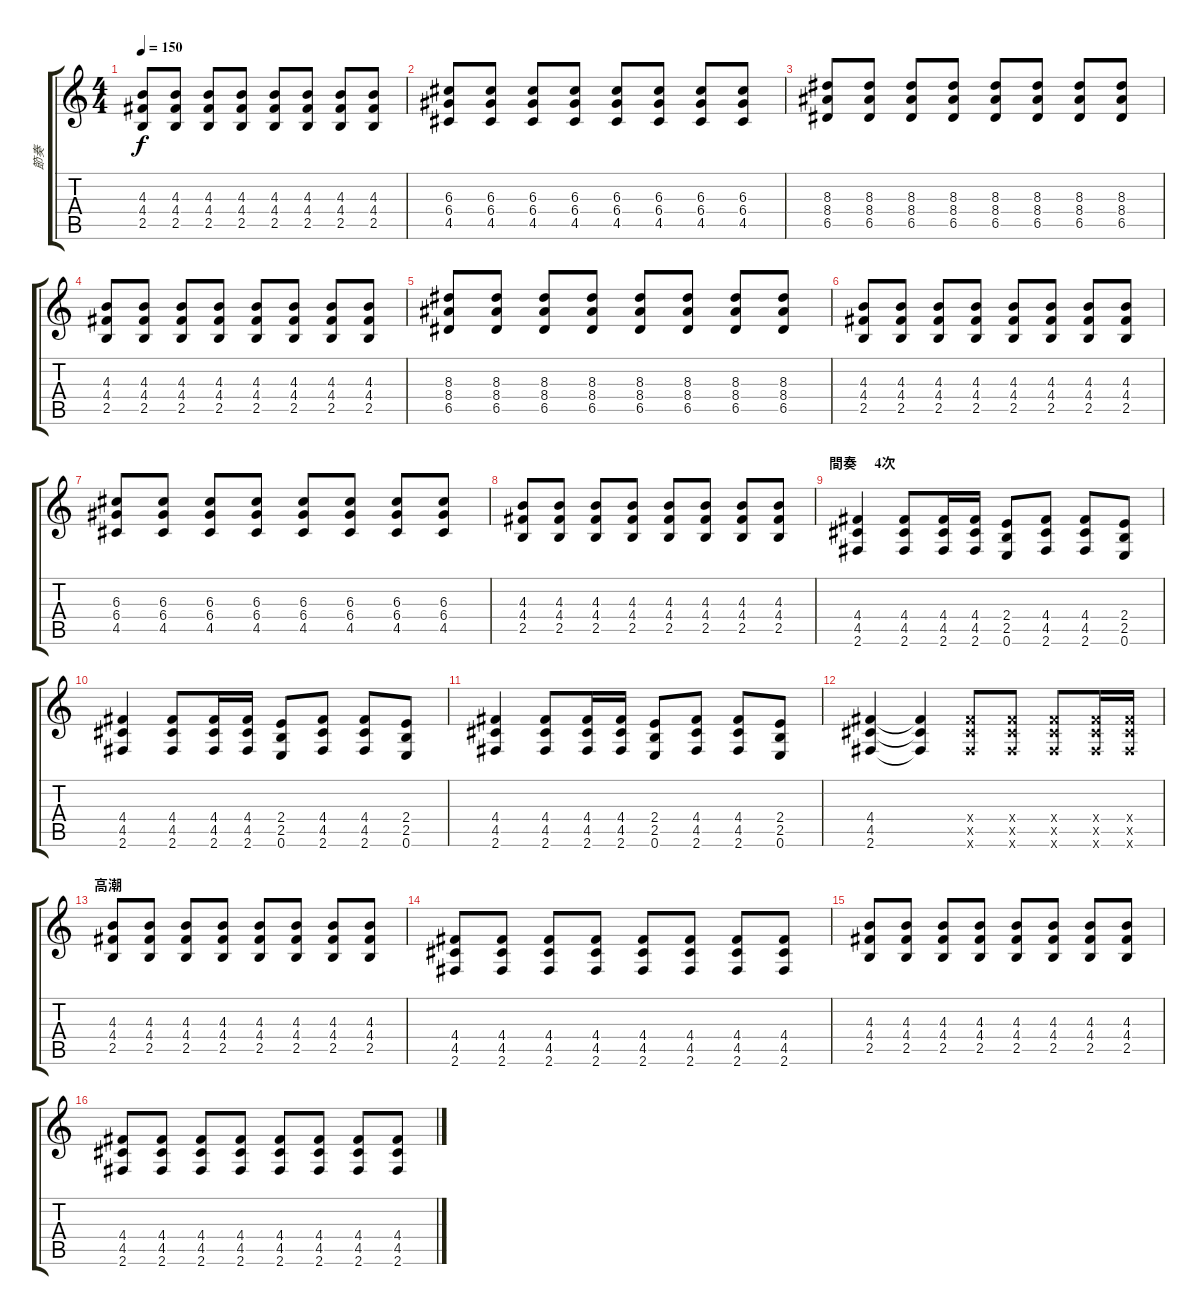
\track ("節奏" "節奏") {instrument overdrivenguitar}
\staff {score tabs}
\tuning (E4 B3 G3 D3 A2 E2) {hide}
\ts (4 4)
\tempo 150
\clef g2
\ks c
(4.3 4.4 2.5).8{dy f} (4.3 4.4 2.5).8 (4.3 4.4 2.5).8 (4.3 4.4 2.5).8 (4.3 4.4 2.5).8 (4.3 4.4 2.5).8 (4.3 4.4 2.5).8 (4.3 4.4 2.5).8 |
(6.3 6.4 4.5).8 (6.3 6.4 4.5).8 (6.3 6.4 4.5).8 (6.3 6.4 4.5).8 (6.3 6.4 4.5).8 (6.3 6.4 4.5).8 (6.3 6.4 4.5).8 (6.3 6.4 4.5).8 |
(8.3 8.4 6.5).8 (8.3 8.4 6.5).8 (8.3 8.4 6.5).8 (8.3 8.4 6.5).8 (8.3 8.4 6.5).8 (8.3 8.4 6.5).8 (8.3 8.4 6.5).8 (8.3 8.4 6.5).8 |
(4.3 4.4 2.5).8 (4.3 4.4 2.5).8 (4.3 4.4 2.5).8 (4.3 4.4 2.5).8 (4.3 4.4 2.5).8 (4.3 4.4 2.5).8 (4.3 4.4 2.5).8 (4.3 4.4 2.5).8 |
(8.3 8.4 6.5).8 (8.3 8.4 6.5).8 (8.3 8.4 6.5).8 (8.3 8.4 6.5).8 (8.3 8.4 6.5).8 (8.3 8.4 6.5).8 (8.3 8.4 6.5).8 (8.3 8.4 6.5).8 |
(4.3 4.4 2.5).8 (4.3 4.4 2.5).8 (4.3 4.4 2.5).8 (4.3 4.4 2.5).8 (4.3 4.4 2.5).8 (4.3 4.4 2.5).8 (4.3 4.4 2.5).8 (4.3 4.4 2.5).8 |
(6.3 6.4 4.5).8 (6.3 6.4 4.5).8 (6.3 6.4 4.5).8 (6.3 6.4 4.5).8 (6.3 6.4 4.5).8 (6.3 6.4 4.5).8 (6.3 6.4 4.5).8 (6.3 6.4 4.5).8 |
(4.3 4.4 2.5).8 (4.3 4.4 2.5).8 (4.3 4.4 2.5).8 (4.3 4.4 2.5).8 (4.3 4.4 2.5).8 (4.3 4.4 2.5).8 (4.3 4.4 2.5).8 (4.3 4.4 2.5).8 |
\section ("" "間奏     4次")
(4.4 4.5 2.6).4 (4.4 4.5 2.6).8 (4.4 4.5 2.6).16 (4.4 4.5 2.6).16 (2.4 2.5 0.6).8 (4.4 4.5 2.6).8 (4.4 4.5 2.6).8 (2.4 2.5 0.6).8 |
(4.4 4.5 2.6).4 (4.4 4.5 2.6).8 (4.4 4.5 2.6).16 (4.4 4.5 2.6).16 (2.4 2.5 0.6).8 (4.4 4.5 2.6).8 (4.4 4.5 2.6).8 (2.4 2.5 0.6).8 |
(4.4 4.5 2.6).4 (4.4 4.5 2.6).8 (4.4 4.5 2.6).16 (4.4 4.5 2.6).16 (2.4 2.5 0.6).8 (4.4 4.5 2.6).8 (4.4 4.5 2.6).8 (2.4 2.5 0.6).8 |
(4.4 4.5 2.6).4 (4.4{t} 4.5{t} 2.6{t}).4 (4.4{x} 4.5{x} 2.6{x}).8 (4.4{x} 4.5{x} 2.6{x}).8 (4.4{x} 4.5{x} 2.6{x}).8 (4.4{x} 4.5{x} 2.6{x}).16 (4.4{x} 4.5{x} 2.6{x}).16 |
\section ("" "高潮")
(4.3 4.4 2.5).8 (4.3 4.4 2.5).8 (4.3 4.4 2.5).8 (4.3 4.4 2.5).8 (4.3 4.4 2.5).8 (4.3 4.4 2.5).8 (4.3 4.4 2.5).8 (4.3 4.4 2.5).8 |
(4.4 4.5 2.6).8 (4.4 4.5 2.6).8 (4.4 4.5 2.6).8 (4.4 4.5 2.6).8 (4.4 4.5 2.6).8 (4.4 4.5 2.6).8 (4.4 4.5 2.6).8 (4.4 4.5 2.6).8 |
(4.3 4.4 2.5).8 (4.3 4.4 2.5).8 (4.3 4.4 2.5).8 (4.3 4.4 2.5).8 (4.3 4.4 2.5).8 (4.3 4.4 2.5).8 (4.3 4.4 2.5).8 (4.3 4.4 2.5).8 |
(4.4 4.5 2.6).8 (4.4 4.5 2.6).8 (4.4 4.5 2.6).8 (4.4 4.5 2.6).8 (4.4 4.5 2.6).8 (4.4 4.5 2.6).8 (4.4 4.5 2.6).8 (4.4 4.5 2.6).8
